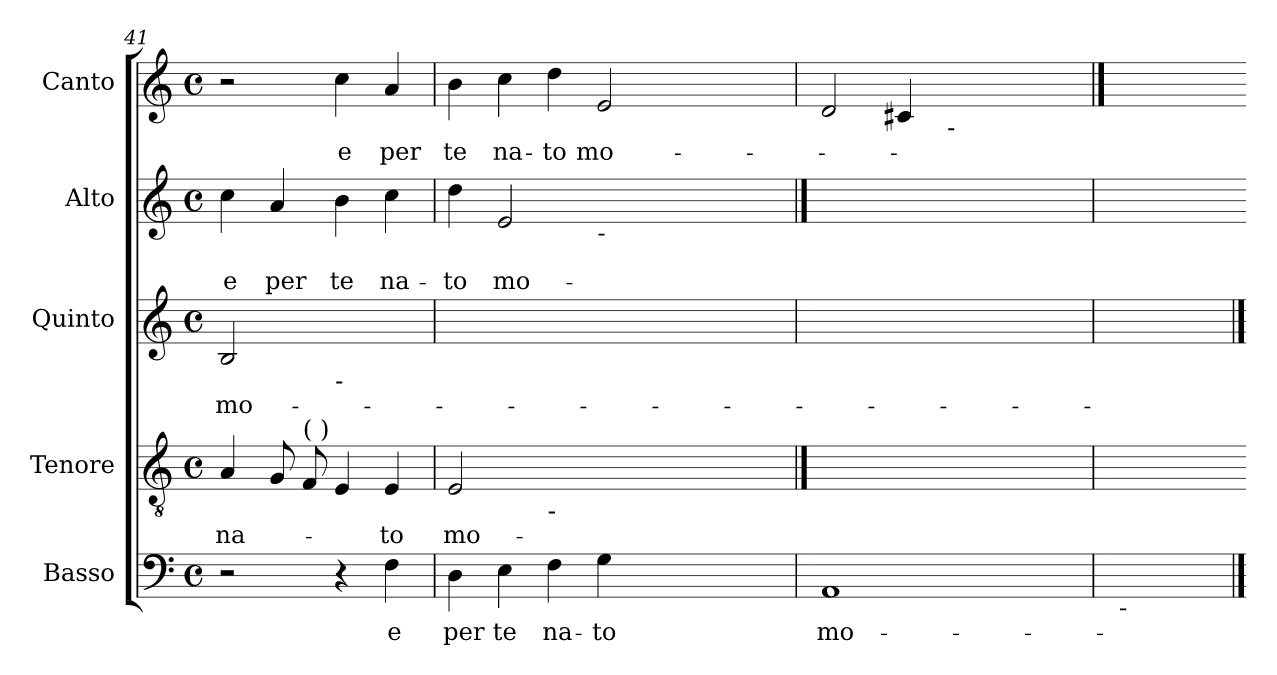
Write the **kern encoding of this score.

**kern	**text	**kern	**text	**kern	**text	**kern	**text	**text	**kern	**text
*part5	*part5	*part4	*part4	*part3	*part3	*part2	*part2	*part2	*part1	*part1
*staff5	*staff5	*staff4	*staff4	*staff3	*staff3	*staff2	*staff2	*staff2	*staff1	*staff1
*I"Basso	*	*I"Tenore	*	*I"Quinto	*	*I"Alto	*	*	*I"Canto	*
*clefF4	*	*clefGv2	*	*clefG2	*	*clefG2	*	*	*clefG2	*
*k[]	*	*k[]	*	*k[]	*	*k[]	*	*	*k[]	*
*C:	*	*C:	*	*C:	*	*C:	*	*	*C:	*
*M4/4	*	*M4/4	*	*M4/4	*	*M4/4	*	*	*M4/4	*
*met(c)	*	*met(c)	*	*met(c)	*	*met(c)	*	*	*met(c)	*
=41	=41	=41	=41	=41	=41	=41	=41	=41	=41	=41
!	!	!	!LO:LY:b	!	!LO:LY:b	!	!	!LO:LY:b	!	!
2r	.	4A	na-	2B	mo-	4cc	.	e	2r	.
!	!	!	!	!	!	!	!	!LO:LY:b	!	!
.	.	8GL	.	.	.	4a	.	per	.	.
!	!	!LO:TX:a:t=(  )	!	!	!	!	!	!	!	!
.	.	8F	.	.	.	.	.	.	.	.
!	!	!	!	!LO:TX:b:t=-	!	!	!	!	!	!
!	!	!	!	!	!LO:LY:b	!	!	!LO:LY:b	!	!LO:LY:b
4r	.	4E	.	[2Ayy	-re.	4b	.	te	4cc	e
!	!LO:LY:b	!	!LO:LY:b	!	!	!	!	!LO:LY:b	!	!LO:LY:b
4F	e	4E	-to	.	.	4cc	.	na-	4a	per
=42	=42	=42	=42	=42	=42	=42	=42	=42	=42	=42
!	!LO:LY:b	!	!LO:LY:b	!	!	!	!	!LO:LY:b	!	!LO:LY:b
4D	per	2E	mo-	1Ayy_	.	4dd	.	-to	4b	te
!	!LO:LY:b	!	!	!	!	!	!	!LO:LY:b	!	!LO:LY:b
4E	te	.	.	.	.	2e	.	mo-	4cc	na-
!	!	!LO:TX:b:t=-	!	!	!	!	!	!	!	!
!	!LO:LY:b	!	!LO:LY:b	!	!	!	!	!	!	!LO:LY:b
4F	na-	1Dyy	-re.	.	.	.	.	.	4dd	-to
!	!	!	!	!	!	!LO:TX:b:t=-	!	!	!	!
!	!LO:LY:b	!	!	!	!	!	!	!LO:LY:b	!	!LO:LY:b
4G	-to	.	.	.	.	1f#Xyy	.	-re.	2e	mo-
2.ryy	.	.	.	2.ryy	.	.	.	.	.	.
.	.	.	.	.	.	.	.	.	2ryy	.
.	.	4ryy	.	.	.	.	.	.	.	.
=43	=43	==43	=43	=43	=43	==43	=43	=43	=43	=43
!	!LO:LY:b	!	!	!	!	!	!	!	!	!
1AA	mo-	1ryy	.	1Ayy_	.	1ryy	.	.	2d	.
.	.	.	.	.	.	.	.	.	4c#X	.
!	!	!	!	!	!	!	!	!	!LO:TX:b:t=-	!
!	!	!	!	!	!	!	!	!	!	!LO:LY:b
.	.	.	.	.	.	.	.	.	1dyy	-re.
2.ryy	.	2.ryy	.	2.ryy	.	2.ryy	.	.	.	.
=	==	=	==	=	==	=	==	==	==	==
!LO:TX:b:t=-	!	!	!	!	!	!	!	!	!	!
!	!LO:LY:b	!	!	!	!	!	!	!	!	!
1Dyy	-re.	1ryy	.	1Ayy]	.	1ryy	.	.	1ryy	.
==	=	=	=	==	=	=	=	=	=	=
*-	*-	*-	*-	*-	*-	*-	*-	*-	*-	*-
